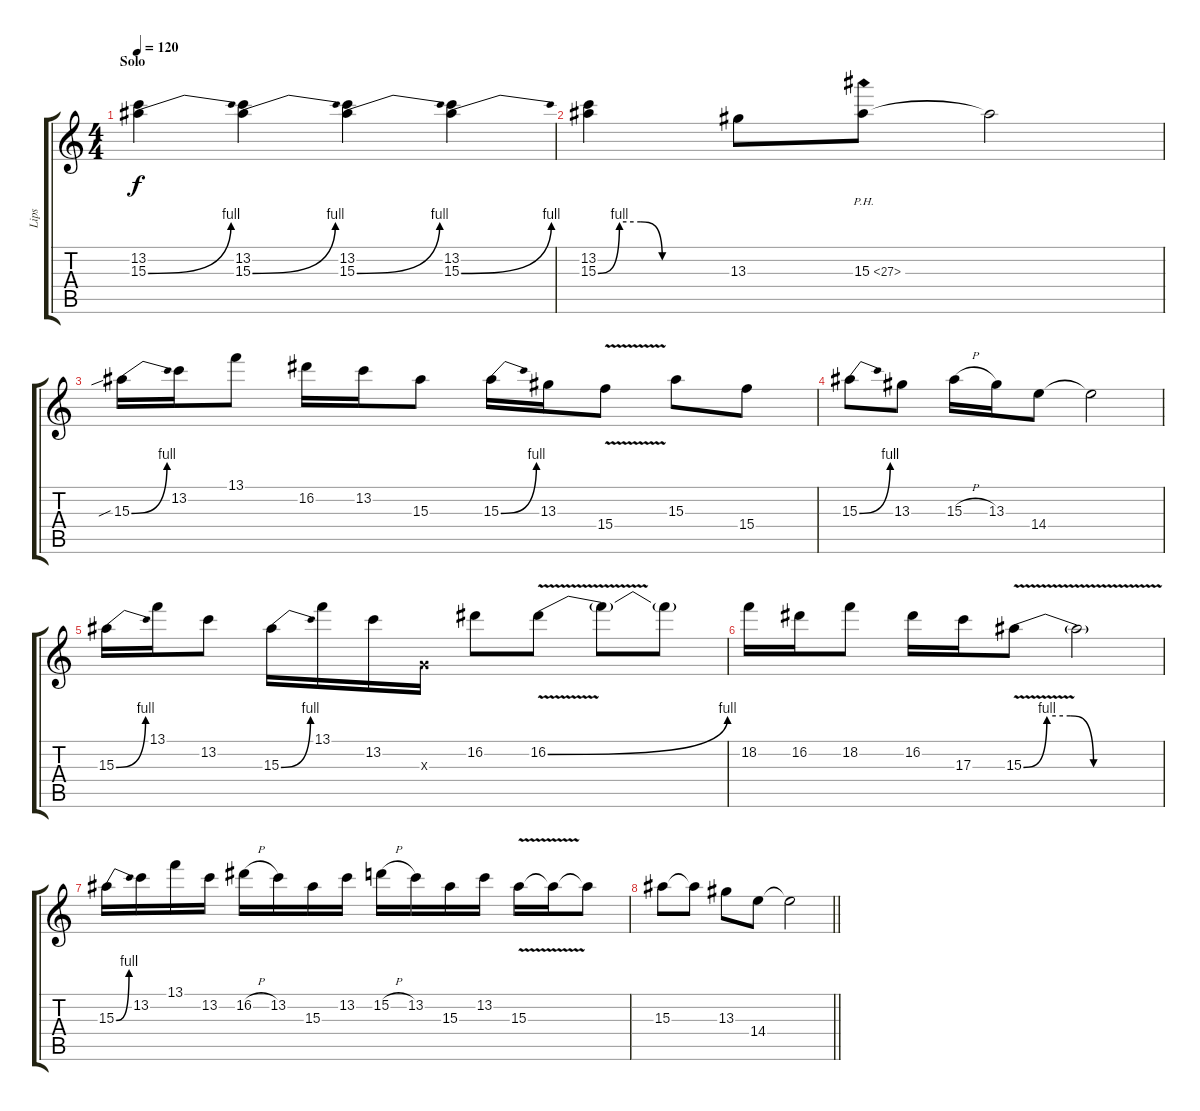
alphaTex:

\track ("Lips" "Lips") {instrument distortionguitar}
\staff {score tabs}
\tuning (E4 B3 G3 D3 A2 E2) {hide}
\ts (4 4)
\section ("" "Solo")
\tempo 120
\clef g2
\ks c
(13.2 15.3{be (bend 0 0 60 4)}).4{dy f} (13.2 15.3{be (bend 0 0 60 4)}).4 (13.2 15.3{be (bend 0 0 60 4)}).4 (13.2 15.3{be (bend 0 0 60 4)}).4 |
(13.2 15.3{be (custom 0 0 10 4 20 4 30 0 60 0)}).4 13.3.8 15.3{ph 12}.8 15.3{t}.2 |
15.3{be (bend 0 0 60 4) sib}.16 13.2.16 13.1.8 16.2.16 13.2.16 15.3.8 15.3{be (bend 0 0 60 4)}.16 13.3.16 15.4{v}.8 15.3.8 15.4.8 |
15.3{be (bend 0 0 60 4)}.8 13.3.8 15.3{h}.16 13.3.16 14.4.8 14.4{t}.2 |
15.3{be (bend 0 0 60 4)}.16 13.1.16 13.2.8 15.3{be (bend 0 0 60 4)}.16 13.1.16 13.2.16 0.3{x}.16 16.2.8 16.2{be (bend 0 0 60 4) v}.8 16.2{t}.8 16.2{t}.8 |
18.2.16 16.2.16 18.2.8 16.2.16 17.3.16 15.3{be (custom 0 0 10 4 20 4 30 0 60 0) v}.8 15.3{t}.2 |
15.3{be (bend 0 0 60 4)}.16 13.2.16 13.1.16 13.2.16 16.2{h}.16 13.2.16 15.3.16 13.2.16 15.2{h}.16 13.2.16 15.3.16 13.2.16 15.3{v}.16 15.3{t}.16 15.3{t}.8 |
\barLineRight lightlight
15.3.8 15.3{t}.8 13.3.8 14.4.8 14.4{t}.2
